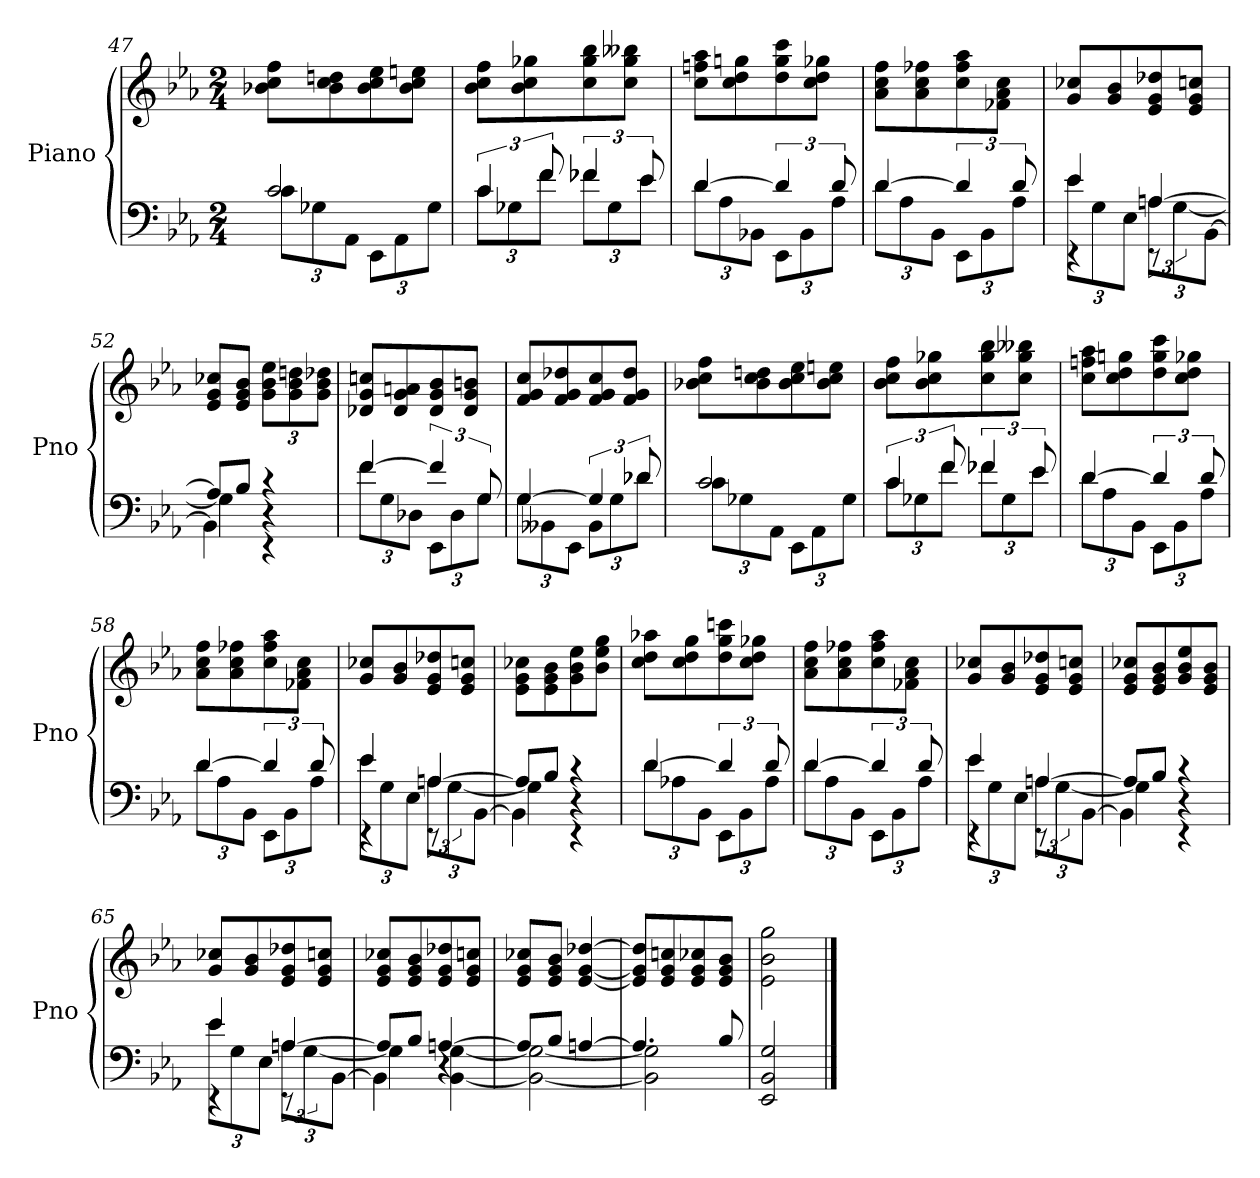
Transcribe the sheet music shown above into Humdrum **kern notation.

**kern	**kern
*part1	*part1
*staff2	*staff1
*I"Piano	*
*I'Pno	*
*clefF4	*clefG2
*k[b-e-a-]	*k[b-e-a-]
*E-:	*E-:
*M2/4	*M2/4
=47	=47
*^	*
2c	12cL	8b-X 8cc 8ffL
.	12G-X	.
.	.	8b- 8cc 8ddn
.	12AA-J	.
.	12EE-L	8b- 8cc 8ee-
.	12AA-	.
.	.	8b- 8cc 8eenJ
.	12G-J	.
=48	=48	=48
6c	12cL	8b- 8cc 8ffL
.	12G-X	.
.	.	8b- 8cc 8gg-X
12f	12fJ	.
6f-X	12f-XL	8cc 8gg- 8bb-
.	12G-	.
.	.	8cc 8gg- 8bb--XJ
12e-	12e-J	.
=49	=49	=49
[4d	12dL	8cc 8ffn 8aa-L
.	12A-	.
.	.	8cc 8dd 8ggn
.	12BB-XJ	.
6d]	12EE-L	8dd 8gg 8ccc
.	12BB-	.
.	.	8cc 8dd 8gg-XJ
12d	12A-J	.
=50	=50	=50
[4d	12dL	8a- 8cc 8ffL
.	12A-	.
.	.	8a- 8cc 8ff-X
.	12BB-J	.
6d]	12EE-L	8cc 8ff- 8aa-
.	12BB-	.
.	.	8f-X 8a- 8ccJ
12d	12A-J	.
=51	=51	=51
*	*^	*
4e-	4rEE	12e-\L	8g 8cc-XL
.	.	12G\	.
.	.	.	8g 8b-
.	.	12E-\J	.
[4An	12rEE	12A\L	8e- 8g 8dd-X
.	[6G	12G\	.
.	.	.	8e- 8g 8ccnJ
.	.	[12BB-\J	.
=52	=52	=52	=52
8AL]	4G]	4BB-\]	8e- 8g 8cc-XL
8B-J	.	.	8e- 8g 8b-J
4rc	4rEE	4r	12g 12b- 12ee-L
.	.	.	12g 12b- 12ddn
.	.	.	12g 12b- 12dd-XJ
*	*v	*v	*
=53	=53	=53
[4f	12fL	8d-X 8g 8ccnL
.	12G	.
.	.	8d- 8g 8an
.	12D-XJ	.
6f]	12EE-L	8d- 8g 8b-
.	12D-	.
.	.	8d- 8g 8bnJ
12G	12GJ	.
=54	=54	=54
[4G	12GL	8f 8g 8ccL
.	12BB--X	.
.	.	8f 8g 8dd-X
.	12EE-J	.
6G]	12BB--L	8f 8g 8cc
.	12G	.
.	.	8f 8g 8dd-J
12d-X	12d-XJ	.
=55	=55	=55
2c	12cL	8b-X 8cc 8ffL
.	12G-X	.
.	.	8b- 8cc 8ddn
.	12AA-J	.
.	12EE-L	8b- 8cc 8ee-
.	12AA-	.
.	.	8b- 8cc 8eenJ
.	12G-J	.
=56	=56	=56
6c	12cL	8b- 8cc 8ffL
.	12G-X	.
.	.	8b- 8cc 8gg-X
12f	12fJ	.
6f-X	12f-XL	8cc 8gg- 8bb-
.	12G-	.
.	.	8cc 8gg- 8bb--XJ
12e-	12e-J	.
=57	=57	=57
[4d	12dL	8cc 8ffn 8aa-L
.	12A-	.
.	.	8cc 8dd 8ggn
.	12BB-J	.
6d]	12EE-L	8dd 8gg 8ccc
.	12BB-	.
.	.	8cc 8dd 8gg-XJ
12d	12A-J	.
=58	=58	=58
[4d	12dL	8a- 8cc 8ffL
.	12A-	.
.	.	8a- 8cc 8ff-X
.	12BB-J	.
6d]	12EE-L	8cc 8ff- 8aa-
.	12BB-	.
.	.	8f-X 8a- 8ccJ
12d	12A-J	.
=59	=59	=59
*	*^	*
4e-	4rEE	12e-\L	8g 8cc-XL
.	.	12G\	.
.	.	.	8g 8b-
.	.	12E-\J	.
[4An	12rEE	12A\L	8e- 8g 8dd-X
.	[6G	12G\	.
.	.	.	8e- 8g 8ccnJ
.	.	[12BB-\J	.
=60	=60	=60	=60
8AL]	4G]	4BB-\]	8e- 8g 8cc-XL
8B-J	.	.	8e- 8g 8b-
4rc	4rEE	4r	8g 8b- 8ee-
.	.	.	8b- 8ee- 8ggJ
*	*v	*v	*
=61	=61	=61
[4d	12dL	8cc 8dd 8aa-XL
.	12A-X	.
.	.	8cc 8dd 8gg
.	12BB-J	.
6d]	12EE-L	8dd 8gg 8cccn
.	12BB-	.
.	.	8cc 8dd 8gg-XJ
12d	12A-J	.
=62	=62	=62
[4d	12dL	8a- 8cc 8ffL
.	12A-	.
.	.	8a- 8cc 8ff-X
.	12BB-J	.
6d]	12EE-L	8cc 8ff- 8aa-
.	12BB-	.
.	.	8f-X 8a- 8ccJ
12d	12A-J	.
=63	=63	=63
*	*^	*
4e-	4rEE	12e-\L	8g 8cc-XL
.	.	12G\	.
.	.	.	8g 8b-
.	.	12E-\J	.
[4An	12rEE	12A\L	8e- 8g 8dd-X
.	[6G	12G\	.
.	.	.	8e- 8g 8ccnJ
.	.	[12BB-\J	.
=64	=64	=64	=64
8AL]	4G]	4BB-\]	8e- 8g 8cc-XL
8B-J	.	.	8e- 8g 8b-
4rc	4rEE	4r	8g 8b- 8ee-
.	.	.	8e- 8g 8b-J
=65	=65	=65	=65
4e-	4rEE	12e-\L	8g 8cc-XL
.	.	12G\	.
.	.	.	8g 8b-
.	.	12E-\J	.
[4An	12rEE	12A\L	8e- 8g 8dd-X
.	[6G	12G\	.
.	.	.	8e- 8g 8ccnJ
.	.	[12BB-\J	.
=66	=66	=66	=66
8AL]	4G]	4BB-\]	8e- 8g 8cc-XL
8B-J	.	.	8e- 8g 8b-
[4An	[4BB- [4G	4r	8e- 8g 8dd-X
.	.	.	8e- 8g 8ccnJ
*	*v	*v	*
=67	=67	=67
8AL]	2BB-_ 2G_	8e- 8g 8cc-XL
8B-J	.	8e- 8g 8b-J
[4An	.	[4e- [4g [4dd-X
=68	=68	=68
4.A]	2BB-] 2G]	8e-] 8g] 8dd-]L
.	.	8e- 8g 8ccn
.	.	8e- 8g 8cc-X
8B-	.	8e- 8g 8b-J
*v	*v	*
=69	=69
2EE- 2BB- 2G	2e- 2b- 2gg
==	==
*-	*-
